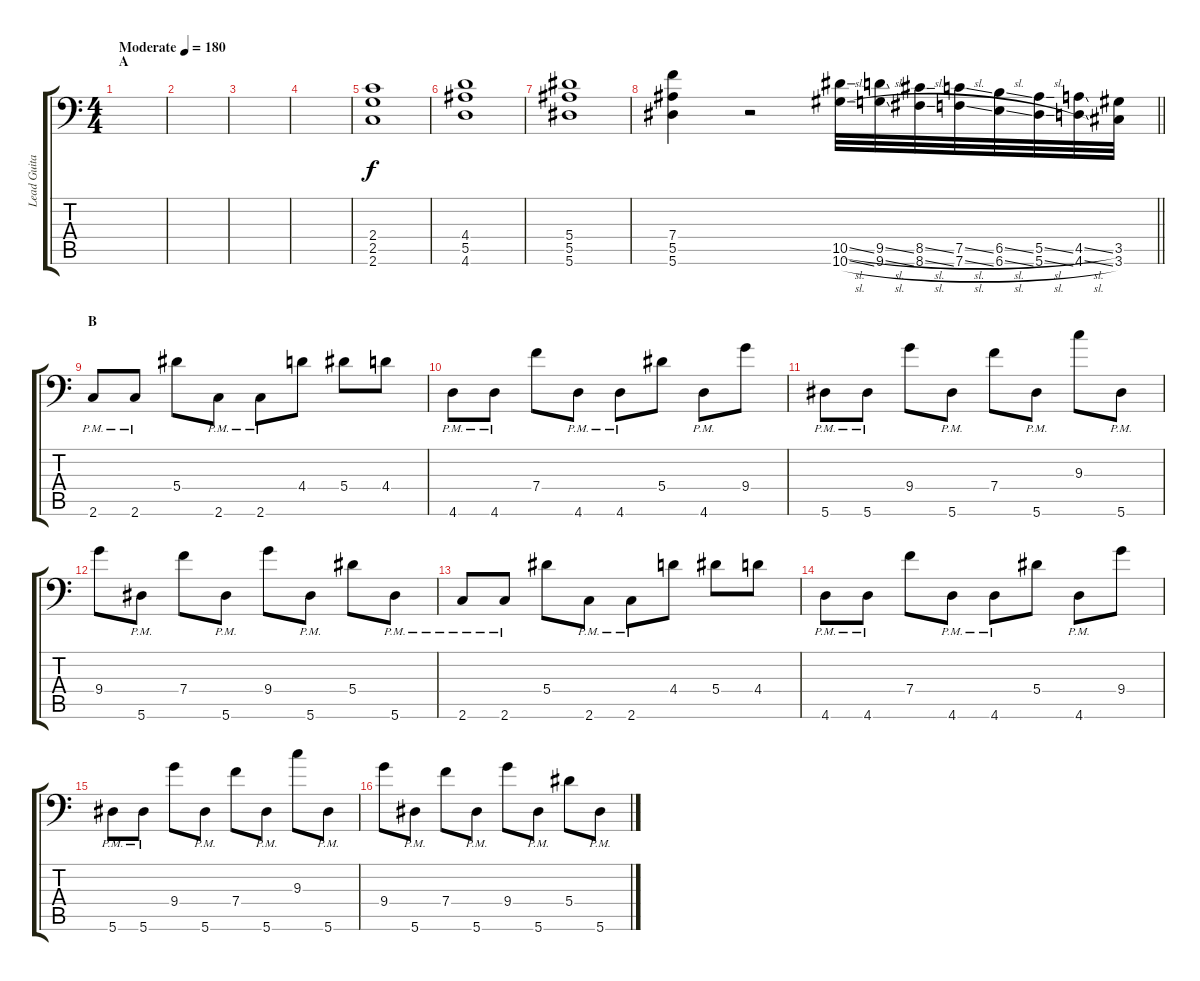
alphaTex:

\track ("Lead Guitar: Michael Bujaki" "Lead Guita") {instrument overdrivenguitar}
\staff {score tabs}
\tuning (C4 G3 Eb3 Bb2 F2 Bb1) {hide}
\ts (4 4)
\section ("" "A")
\tempo (180 "Moderate")
\clef f4
\ks c
|
|
|
|
(2.4 2.5 2.6).1 |
(4.4 5.5 4.6).1 |
(5.4 5.5 5.6).1 |
\barLineRight lightlight
(7.4 5.5 5.6).4 r.2 (10.5{sl} 10.6{sl}).32 (9.5{sl} 9.6{sl}).32 (8.5{sl} 8.6{sl}).32 (7.5{sl} 7.6{sl}).32 (6.5{sl} 6.6{sl}).32 (5.5{sl} 5.6{sl}).32 (4.5{sl} 4.6{sl}).32 (3.5 3.6).32 |
\section ("" "B")
2.6{pm}.8 2.6{pm}.8 5.4.8 2.6{pm}.8 2.6{pm}.8 4.4.8 5.4.8 4.4.8 |
4.6{pm}.8 4.6{pm}.8 7.4.8 4.6{pm}.8 4.6{pm}.8 5.4.8 4.6{pm}.8 9.4.8 |
5.6{pm}.8 5.6{pm}.8 9.4.8 5.6{pm}.8 7.4.8 5.6{pm}.8 9.3.8 5.6{pm}.8 |
9.4.8 5.6{pm}.8 7.4.8 5.6{pm}.8 9.4.8 5.6{pm}.8 5.4.8 5.6{pm}.8 |
2.6{pm}.8 2.6{pm}.8 5.4.8 2.6{pm}.8 2.6{pm}.8 4.4.8 5.4.8 4.4.8 |
4.6{pm}.8 4.6{pm}.8 7.4.8 4.6{pm}.8 4.6{pm}.8 5.4.8 4.6{pm}.8 9.4.8 |
5.6{pm}.8 5.6{pm}.8 9.4.8 5.6{pm}.8 7.4.8 5.6{pm}.8 9.3.8 5.6{pm}.8 |
9.4.8 5.6{pm}.8 7.4.8 5.6{pm}.8 9.4.8 5.6{pm}.8 5.4.8 5.6{pm}.8
